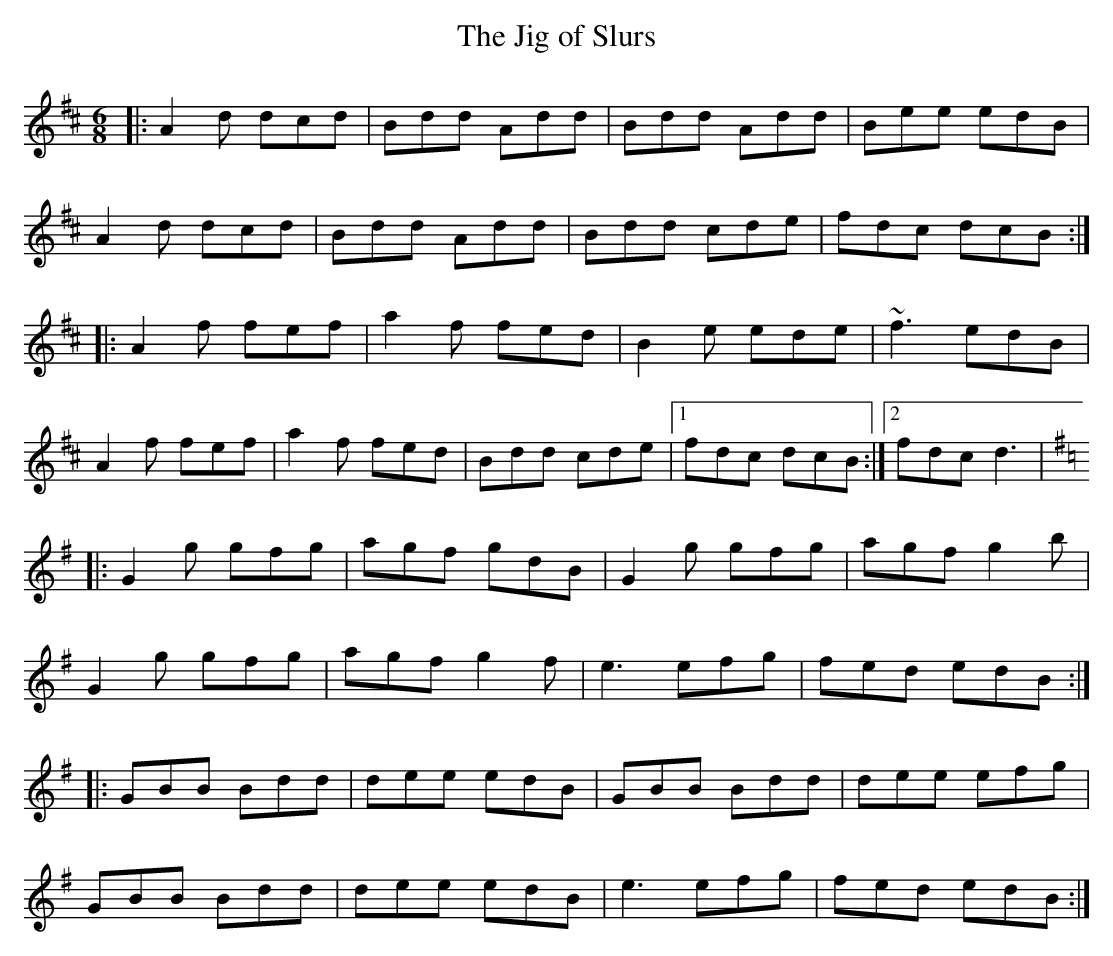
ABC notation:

X:1
T:Jig of Slurs, The
M:6/8
K:D
|: A2d dcd | Bdd Add | Bdd Add | Bee edB |
A2d dcd | Bdd Add | Bdd cde | fdc dcB :|
|: A2f fef | a2f fed | B2e ede | ~f3 edB |
A2f fef | a2f fed | Bdd cde |1 fdc dcB :|2 fdc d3 |
K:G
|: G2g gfg | agf gdB | G2g gfg | agf g2b |
G2g gfg | agf g2f | e3 efg | fed edB :|
|: GBB Bdd | dee edB | GBB Bdd | dee efg |
GBB Bdd | dee edB | e3 efg | fed edB :|
